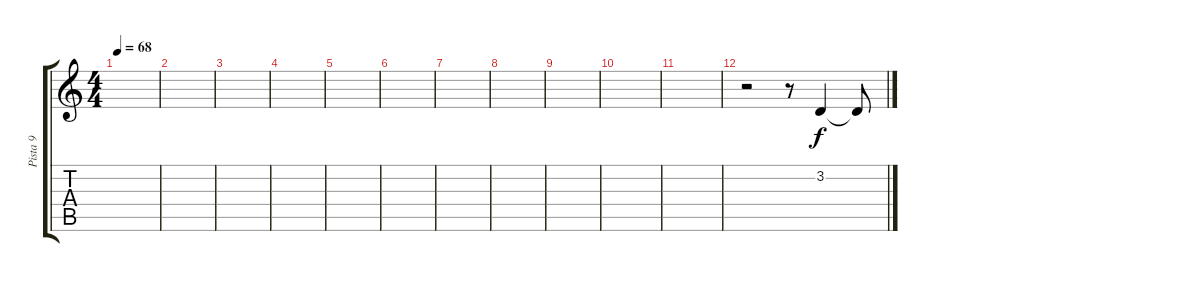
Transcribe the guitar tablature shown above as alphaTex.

\track ("Pista 9" "Pista 9") {instrument reversecymbal}
\staff {score tabs}
\tuning (E4 B3 G3 D3 A2 E2) {hide}
\ts (4 4)
\tempo 68
\clef g2
\ks c
|
|
|
|
|
|
|
|
|
|
|
r.2 r.8 3.2.4 3.2{t}.8
